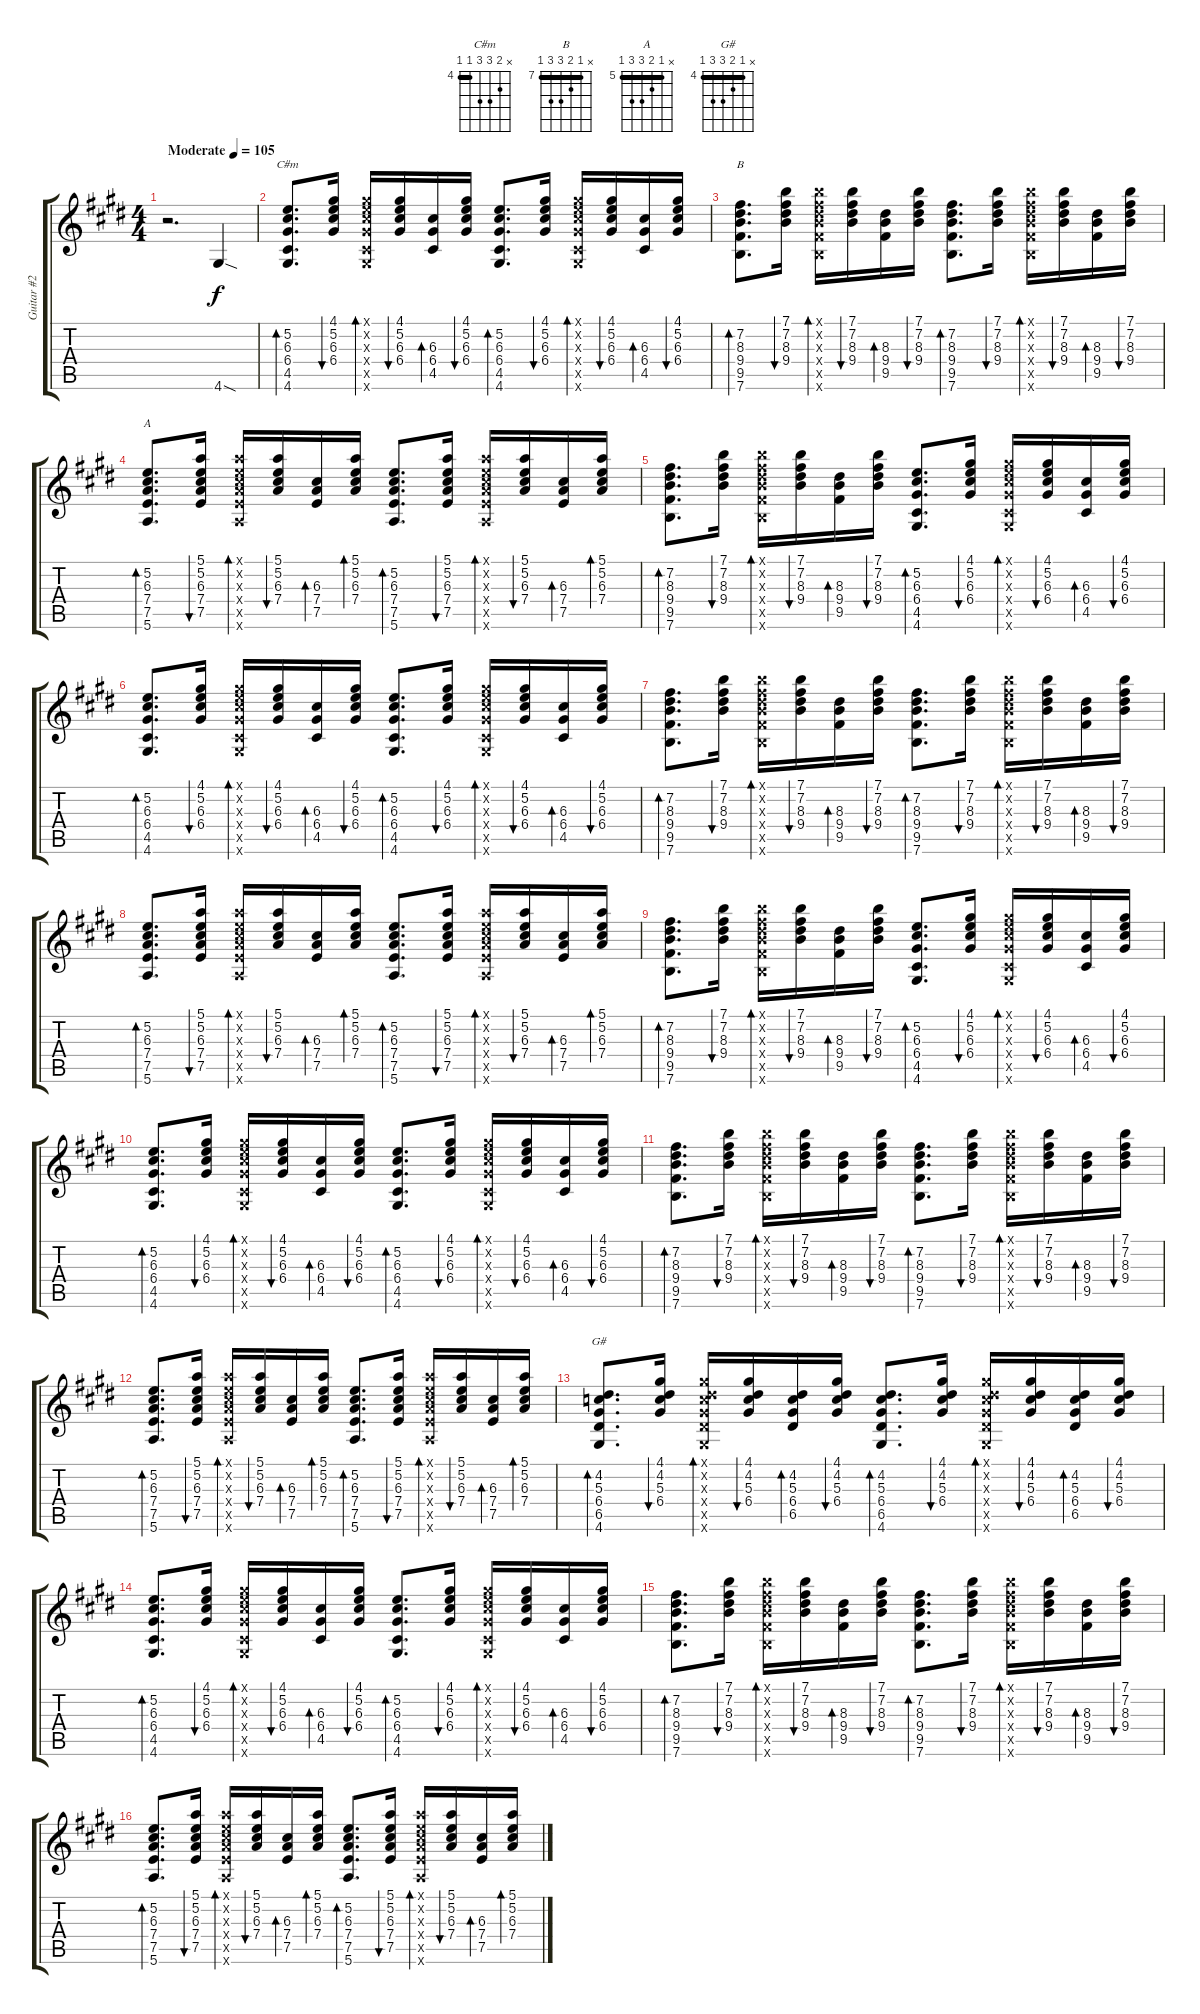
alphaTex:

\track ("Guitar #2 > Rhythm" "Guitar #2 ") {instrument acousticguitarsteel}
\staff {score tabs}
\tuning (E4 B3 G3 D3 A2 E2) {hide}
\chord ("C#m" x 5 6 6 4 4) {firstfret 4 barre 4}
\chord ("B" x 7 8 9 9 7) {firstfret 7 barre 7}
\chord ("A" x 5 6 7 7 5) {firstfret 5 barre 5}
\chord ("G#" x 4 5 6 6 4) {firstfret 4 barre 4}
\ts (4 4)
\tempo (105 "Moderate")
\clef g2
\ks e
r.2{d dy f instrument acousticguitarsteel} 4.6{sod}.4 |
(5.2 6.3 6.4 4.5 4.6).8{d bd 60 ch "C#m"} (4.1 5.2 6.3 6.4).16{bu 30} (4.1{x} 5.2{x} 6.3{x} 6.4{x} 4.5{x} 4.6{x}).16{bd 30} (4.1 5.2 6.3 6.4).16{bu 30} (6.3 6.4 4.5).16{bd 30} (4.1 5.2 6.3 6.4).16{bu 30} (5.2 6.3 6.4 4.5 4.6).8{d bd 60} (4.1 5.2 6.3 6.4).16{bu 30} (4.1{x} 5.2{x} 6.3{x} 6.4{x} 4.5{x} 4.6{x}).16{bd 30} (4.1 5.2 6.3 6.4).16{bu 30} (6.3 6.4 4.5).16{bd 30} (4.1 5.2 6.3 6.4).16{bu 30} |
(7.2 8.3 9.4 9.5 7.6).8{d bd 60 ch "B"} (7.1 7.2 8.3 9.4).16{bu 30} (7.1{x} 7.2{x} 8.3{x} 9.4{x} 9.5{x} 7.6{x}).16{bd 30} (7.1 7.2 8.3 9.4).16{bu 30} (8.3 9.4 9.5).16{bd 30} (7.1 7.2 8.3 9.4).16{bu 30} (7.2 8.3 9.4 9.5 7.6).8{d bd 60} (7.1 7.2 8.3 9.4).16{bu 30} (7.1{x} 7.2{x} 8.3{x} 9.4{x} 9.5{x} 7.6{x}).16{bd 30} (7.1 7.2 8.3 9.4).16{bu 30} (8.3 9.4 9.5).16{bd 30} (7.1 7.2 8.3 9.4).16{bu 30} |
(5.2 6.3 7.4 7.5 5.6).8{d bd 60 ch "A"} (5.1 5.2 6.3 7.4 7.5).16{bu 30} (5.1{x} 5.2{x} 6.3{x} 7.4{x} 7.5{x} 5.6{x}).16{bd 30} (5.1 5.2 6.3 7.4).16{bu 30} (6.3 7.4 7.5).16{bd 30} (5.1 5.2 6.3 7.4).16{bd 30} (5.2 6.3 7.4 7.5 5.6).8{d bd 60} (5.1 5.2 6.3 7.4 7.5).16{bu 30} (5.1{x} 5.2{x} 6.3{x} 7.4{x} 7.5{x} 5.6{x}).16{bd 30} (5.1 5.2 6.3 7.4).16{bu 30} (6.3 7.4 7.5).16{bd 30} (5.1 5.2 6.3 7.4).16{bd 30} |
(7.2 8.3 9.4 9.5 7.6).8{d bd 60} (7.1 7.2 8.3 9.4).16{bu 30} (7.1{x} 7.2{x} 8.3{x} 9.4{x} 9.5{x} 7.6{x}).16{bd 30} (7.1 7.2 8.3 9.4).16{bu 30} (8.3 9.4 9.5).16{bd 30} (7.1 7.2 8.3 9.4).16{bu 30} (5.2 6.3 6.4 4.5 4.6).8{d bd 60} (4.1 5.2 6.3 6.4).16{bu 30} (4.1{x} 5.2{x} 6.3{x} 6.4{x} 4.5{x} 4.6{x}).16{bd 30} (4.1 5.2 6.3 6.4).16{bu 30} (6.3 6.4 4.5).16{bd 30} (4.1 5.2 6.3 6.4).16{bu 30} |
(5.2 6.3 6.4 4.5 4.6).8{d bd 60} (4.1 5.2 6.3 6.4).16{bu 30} (4.1{x} 5.2{x} 6.3{x} 6.4{x} 4.5{x} 4.6{x}).16{bd 30} (4.1 5.2 6.3 6.4).16{bu 30} (6.3 6.4 4.5).16{bd 30} (4.1 5.2 6.3 6.4).16{bu 30} (5.2 6.3 6.4 4.5 4.6).8{d bd 60} (4.1 5.2 6.3 6.4).16{bu 30} (4.1{x} 5.2{x} 6.3{x} 6.4{x} 4.5{x} 4.6{x}).16{bd 30} (4.1 5.2 6.3 6.4).16{bu 30} (6.3 6.4 4.5).16{bd 30} (4.1 5.2 6.3 6.4).16{bu 30} |
(7.2 8.3 9.4 9.5 7.6).8{d bd 60} (7.1 7.2 8.3 9.4).16{bu 30} (7.1{x} 7.2{x} 8.3{x} 9.4{x} 9.5{x} 7.6{x}).16{bd 30} (7.1 7.2 8.3 9.4).16{bu 30} (8.3 9.4 9.5).16{bd 30} (7.1 7.2 8.3 9.4).16{bu 30} (7.2 8.3 9.4 9.5 7.6).8{d bd 60} (7.1 7.2 8.3 9.4).16{bu 30} (7.1{x} 7.2{x} 8.3{x} 9.4{x} 9.5{x} 7.6{x}).16{bd 30} (7.1 7.2 8.3 9.4).16{bu 30} (8.3 9.4 9.5).16{bd 30} (7.1 7.2 8.3 9.4).16{bu 30} |
(5.2 6.3 7.4 7.5 5.6).8{d bd 60 txt ""} (5.1 5.2 6.3 7.4 7.5).16{bu 30} (5.1{x} 5.2{x} 6.3{x} 7.4{x} 7.5{x} 5.6{x}).16{bd 30} (5.1 5.2 6.3 7.4).16{bu 30} (6.3 7.4 7.5).16{bd 30} (5.1 5.2 6.3 7.4).16{bd 30} (5.2 6.3 7.4 7.5 5.6).8{d bd 60} (5.1 5.2 6.3 7.4 7.5).16{bu 30} (5.1{x} 5.2{x} 6.3{x} 7.4{x} 7.5{x} 5.6{x}).16{bd 30} (5.1 5.2 6.3 7.4).16{bu 30} (6.3 7.4 7.5).16{bd 30} (5.1 5.2 6.3 7.4).16{bd 30} |
(7.2 8.3 9.4 9.5 7.6).8{d bd 60} (7.1 7.2 8.3 9.4).16{bu 30} (7.1{x} 7.2{x} 8.3{x} 9.4{x} 9.5{x} 7.6{x}).16{bd 30} (7.1 7.2 8.3 9.4).16{bu 30} (8.3 9.4 9.5).16{bd 30} (7.1 7.2 8.3 9.4).16{bu 30} (5.2 6.3 6.4 4.5 4.6).8{d bd 60} (4.1 5.2 6.3 6.4).16{bu 30} (4.1{x} 5.2{x} 6.3{x} 6.4{x} 4.5{x} 4.6{x}).16{bd 30} (4.1 5.2 6.3 6.4).16{bu 30} (6.3 6.4 4.5).16{bd 30} (4.1 5.2 6.3 6.4).16{bu 30} |
(5.2 6.3 6.4 4.5 4.6).8{d bd 60} (4.1 5.2 6.3 6.4).16{bu 30} (4.1{x} 5.2{x} 6.3{x} 6.4{x} 4.5{x} 4.6{x}).16{bd 30} (4.1 5.2 6.3 6.4).16{bu 30} (6.3 6.4 4.5).16{bd 30} (4.1 5.2 6.3 6.4).16{bu 30} (5.2 6.3 6.4 4.5 4.6).8{d bd 60} (4.1 5.2 6.3 6.4).16{bu 30} (4.1{x} 5.2{x} 6.3{x} 6.4{x} 4.5{x} 4.6{x}).16{bd 30} (4.1 5.2 6.3 6.4).16{bu 30} (6.3 6.4 4.5).16{bd 30} (4.1 5.2 6.3 6.4).16{bu 30} |
(7.2 8.3 9.4 9.5 7.6).8{d bd 60} (7.1 7.2 8.3 9.4).16{bu 30} (7.1{x} 7.2{x} 8.3{x} 9.4{x} 9.5{x} 7.6{x}).16{bd 30} (7.1 7.2 8.3 9.4).16{bu 30} (8.3 9.4 9.5).16{bd 30} (7.1 7.2 8.3 9.4).16{bu 30} (7.2 8.3 9.4 9.5 7.6).8{d bd 60} (7.1 7.2 8.3 9.4).16{bu 30} (7.1{x} 7.2{x} 8.3{x} 9.4{x} 9.5{x} 7.6{x}).16{bd 30} (7.1 7.2 8.3 9.4).16{bu 30} (8.3 9.4 9.5).16{bd 30} (7.1 7.2 8.3 9.4).16{bu 30} |
(5.2 6.3 7.4 7.5 5.6).8{d bd 60} (5.1 5.2 6.3 7.4 7.5).16{bu 30} (5.1{x} 5.2{x} 6.3{x} 7.4{x} 7.5{x} 5.6{x}).16{bd 30} (5.1 5.2 6.3 7.4).16{bu 30} (6.3 7.4 7.5).16{bd 30} (5.1 5.2 6.3 7.4).16{bd 30} (5.2 6.3 7.4 7.5 5.6).8{d bd 60} (5.1 5.2 6.3 7.4 7.5).16{bu 30} (5.1{x} 5.2{x} 6.3{x} 7.4{x} 7.5{x} 5.6{x}).16{bd 30} (5.1 5.2 6.3 7.4).16{bu 30} (6.3 7.4 7.5).16{bd 30} (5.1 5.2 6.3 7.4).16{bd 30} |
(4.2 5.3 6.4 6.5 4.6).8{d bd 60 ch "G#"} (4.1 4.2 5.3 6.4).16{bu 30} (4.1{x} 4.2{x} 5.3{x} 6.4{x} 6.5{x} 4.6{x}).16{bd 30} (4.1 4.2 5.3 6.4).16{bu 30} (4.2 5.3 6.4 6.5).16{bd 30} (4.1 4.2 5.3 6.4).16{bu 30} (4.2 5.3 6.4 6.5 4.6).8{d bd 60} (4.1 4.2 5.3 6.4).16{bu 30} (4.1{x} 4.2{x} 5.3{x} 6.4{x} 6.5{x} 4.6{x}).16{bd 30} (4.1 4.2 5.3 6.4).16{bu 30} (4.2 5.3 6.4 6.5).16{bd 30} (4.1 4.2 5.3 6.4).16{bu 30} |
(5.2 6.3 6.4 4.5 4.6).8{d bd 60} (4.1 5.2 6.3 6.4).16{bu 30} (4.1{x} 5.2{x} 6.3{x} 6.4{x} 4.5{x} 4.6{x}).16{bd 30} (4.1 5.2 6.3 6.4).16{bu 30} (6.3 6.4 4.5).16{bd 30} (4.1 5.2 6.3 6.4).16{bu 30} (5.2 6.3 6.4 4.5 4.6).8{d bd 60} (4.1 5.2 6.3 6.4).16{bu 30} (4.1{x} 5.2{x} 6.3{x} 6.4{x} 4.5{x} 4.6{x}).16{bd 30} (4.1 5.2 6.3 6.4).16{bu 30} (6.3 6.4 4.5).16{bd 30} (4.1 5.2 6.3 6.4).16{bu 30} |
(7.2 8.3 9.4 9.5 7.6).8{d bd 60} (7.1 7.2 8.3 9.4).16{bu 30} (7.1{x} 7.2{x} 8.3{x} 9.4{x} 9.5{x} 7.6{x}).16{bd 30} (7.1 7.2 8.3 9.4).16{bu 30} (8.3 9.4 9.5).16{bd 30} (7.1 7.2 8.3 9.4).16{bu 30} (7.2 8.3 9.4 9.5 7.6).8{d bd 60} (7.1 7.2 8.3 9.4).16{bu 30} (7.1{x} 7.2{x} 8.3{x} 9.4{x} 9.5{x} 7.6{x}).16{bd 30} (7.1 7.2 8.3 9.4).16{bu 30} (8.3 9.4 9.5).16{bd 30} (7.1 7.2 8.3 9.4).16{bu 30} |
(5.2 6.3 7.4 7.5 5.6).8{d bd 60} (5.1 5.2 6.3 7.4 7.5).16{bu 30} (5.1{x} 5.2{x} 6.3{x} 7.4{x} 7.5{x} 5.6{x}).16{bd 30} (5.1 5.2 6.3 7.4).16{bu 30} (6.3 7.4 7.5).16{bd 30} (5.1 5.2 6.3 7.4).16{bd 30} (5.2 6.3 7.4 7.5 5.6).8{d bd 60} (5.1 5.2 6.3 7.4 7.5).16{bu 30} (5.1{x} 5.2{x} 6.3{x} 7.4{x} 7.5{x} 5.6{x}).16{bd 30} (5.1 5.2 6.3 7.4).16{bu 30} (6.3 7.4 7.5).16{bd 30} (5.1 5.2 6.3 7.4).16{bd 30}
